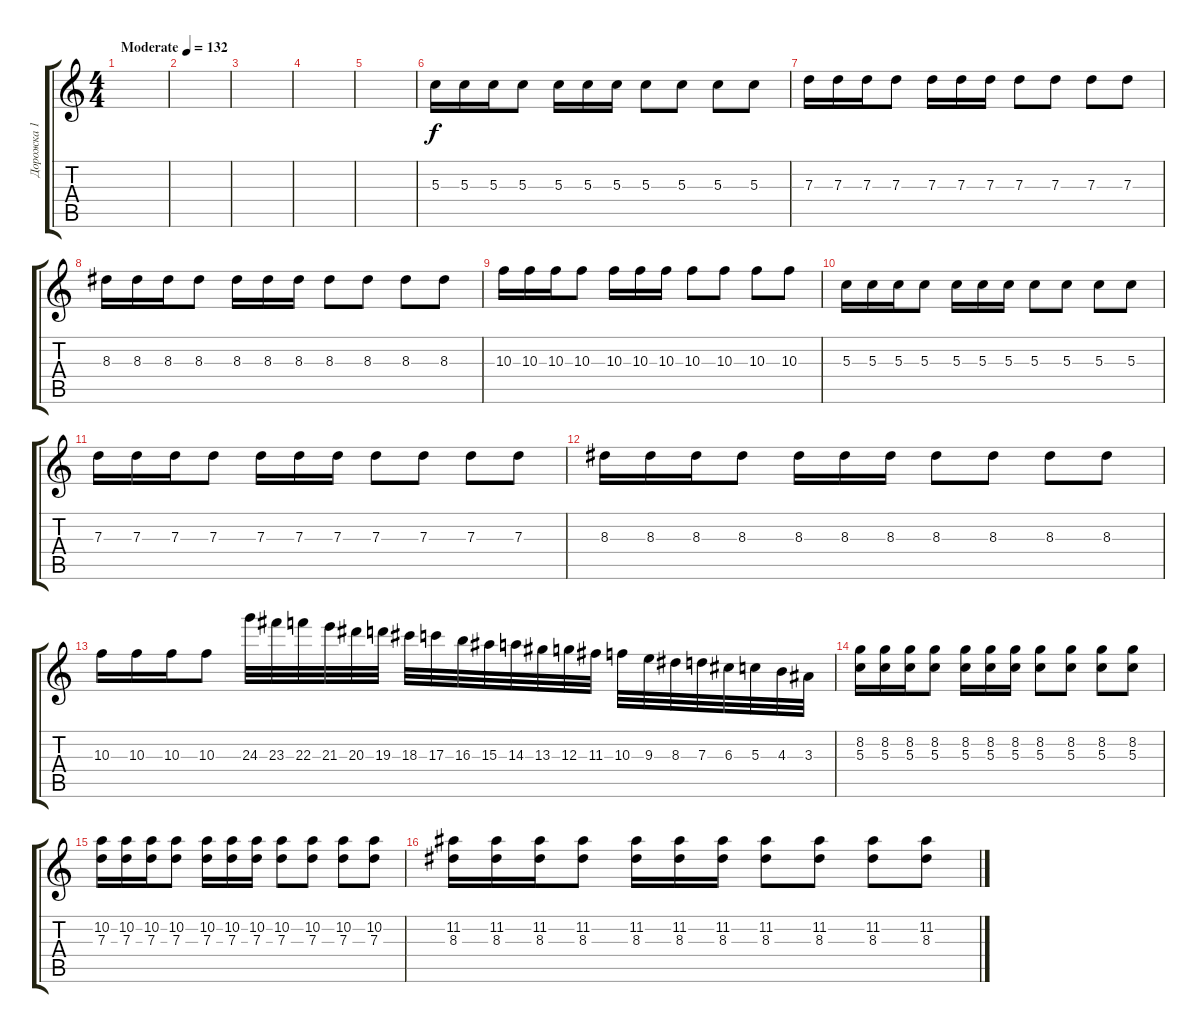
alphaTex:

\track ("Дорожка 1" "Дорожка 1") {instrument distortionguitar}
\staff {score tabs}
\tuning (E4 B3 G3 D3 A2 E2) {hide}
\ts (4 4)
\tempo (132 "Moderate")
\clef g2
\ks c
|
|
|
|
|
5.3.16 5.3.16 5.3.16 5.3.8 5.3.16 5.3.16 5.3.16 5.3.8 5.3.8 5.3.8 5.3.8 |
7.3.16 7.3.16 7.3.16 7.3.8 7.3.16 7.3.16 7.3.16 7.3.8 7.3.8 7.3.8 7.3.8 |
8.3.16 8.3.16 8.3.16 8.3.8 8.3.16 8.3.16 8.3.16 8.3.8 8.3.8 8.3.8 8.3.8 |
10.3.16 10.3.16 10.3.16 10.3.8 10.3.16 10.3.16 10.3.16 10.3.8 10.3.8 10.3.8 10.3.8 |
5.3.16 5.3.16 5.3.16 5.3.8 5.3.16 5.3.16 5.3.16 5.3.8 5.3.8 5.3.8 5.3.8 |
7.3.16 7.3.16 7.3.16 7.3.8 7.3.16 7.3.16 7.3.16 7.3.8 7.3.8 7.3.8 7.3.8 |
8.3.16 8.3.16 8.3.16 8.3.8 8.3.16 8.3.16 8.3.16 8.3.8 8.3.8 8.3.8 8.3.8 |
10.3.16 10.3.16 10.3.16 10.3.8 24.3.32 23.3.32 22.3.32 21.3.32 20.3.32 19.3.32 18.3.32 17.3.32 16.3.32 15.3.32 14.3.32 13.3.32 12.3.32 11.3.32 10.3.32 9.3.32 8.3.32 7.3.32 6.3.32 5.3.32 4.3.32 3.3.32 |
(8.2 5.3).16 (8.2 5.3).16 (8.2 5.3).16 (8.2 5.3).8 (8.2 5.3).16 (8.2 5.3).16 (8.2 5.3).16 (8.2 5.3).8 (8.2 5.3).8 (8.2 5.3).8 (8.2 5.3).8 |
(10.2 7.3).16 (10.2 7.3).16 (10.2 7.3).16 (10.2 7.3).8 (10.2 7.3).16 (10.2 7.3).16 (10.2 7.3).16 (10.2 7.3).8 (10.2 7.3).8 (10.2 7.3).8 (10.2 7.3).8 |
(11.2 8.3).16 (11.2 8.3).16 (11.2 8.3).16 (11.2 8.3).8 (11.2 8.3).16 (11.2 8.3).16 (11.2 8.3).16 (11.2 8.3).8 (11.2 8.3).8 (11.2 8.3).8 (11.2 8.3).8
